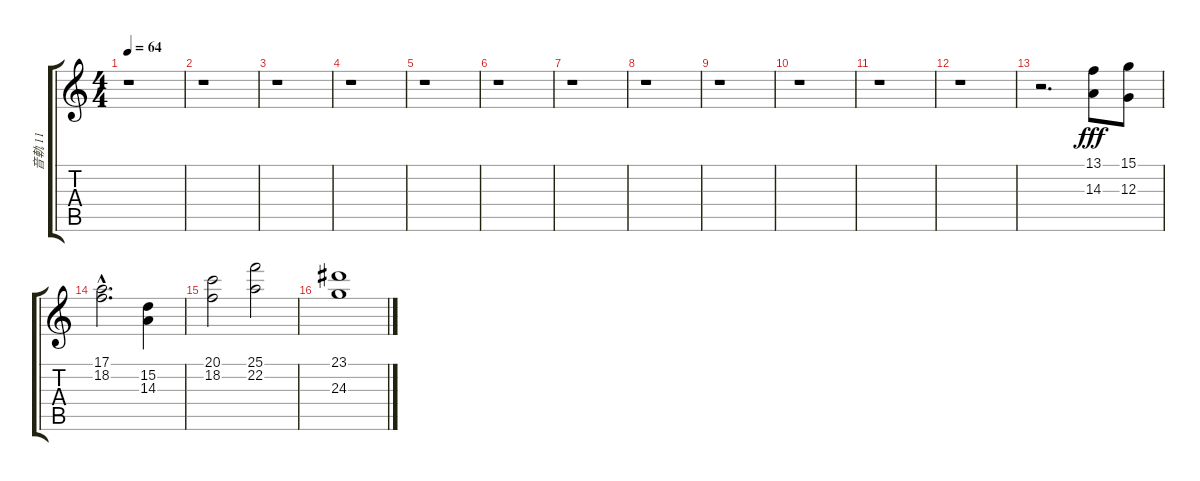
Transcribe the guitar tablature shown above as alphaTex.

\track ("音軌 11" "音軌 11") {instrument stringensemble1}
\staff {score tabs}
\tuning (E4 B3 G3 D3 A2 E2) {hide}
\ts (4 4)
\tempo 64
\clef g2
\ks c
r.1{dy fff} |
r.1 |
r.1 |
r.1 |
r.1 |
r.1 |
r.1 |
r.1 |
r.1 |
r.1 |
r.1 |
r.1 |
r.2{d} (13.1 14.3).8 (15.1 12.3).8 |
(17.1{hac} 18.2{hac}).2{d} (15.2 14.3).4 |
(20.1 18.2).2 (25.1 22.2).2 |
(23.1 24.3).1
